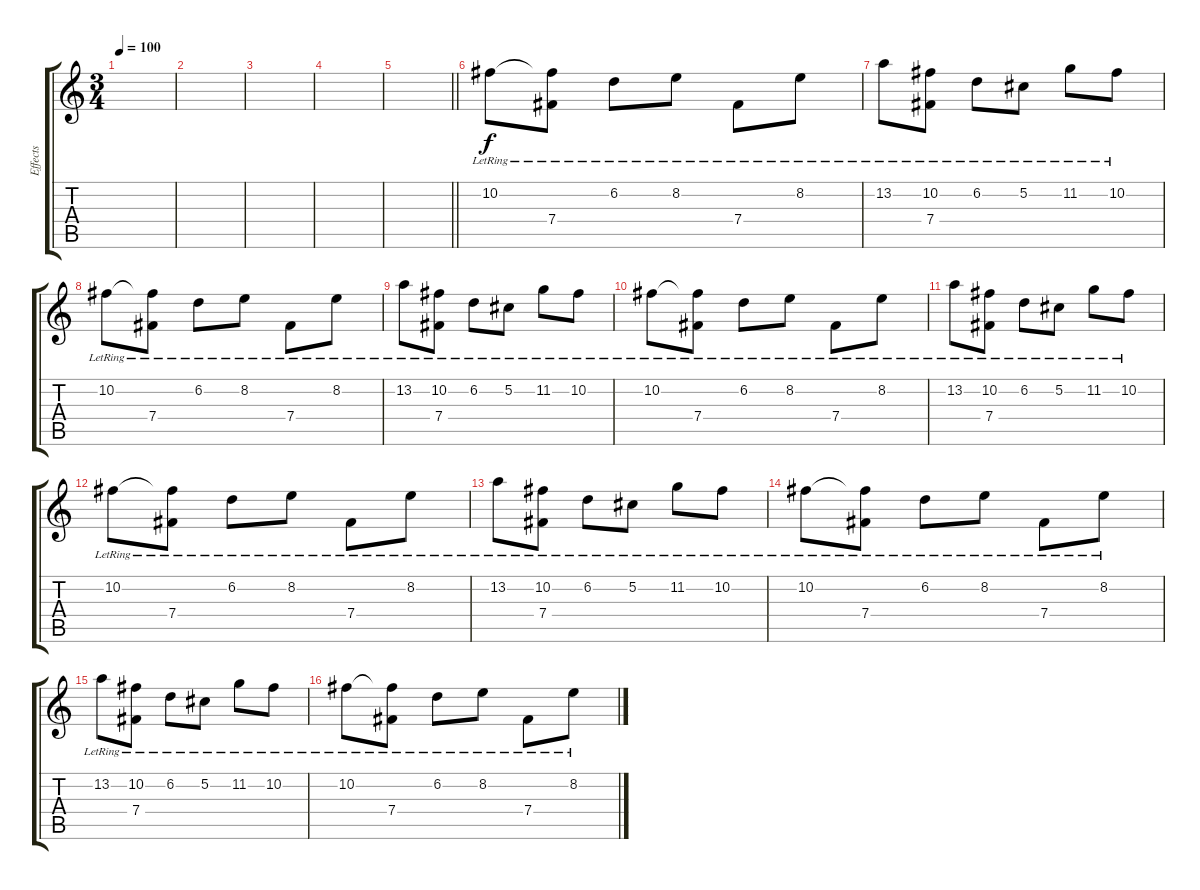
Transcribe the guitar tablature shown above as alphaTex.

\track ("Effects" "Effects") {instrument electricguitarjazz}
\staff {score tabs}
\tuning (Db4 Ab3 E3 B2 Gb2 B1) {hide}
\ts (3 4)
\tempo 100
\clef g2
\ks c
|
|
|
|
\barLineRight lightlight
|
10.2{lr}.8{volume 13 instrument electricguitarjazz} (10.2{t} 7.4{lr}).8 6.2{lr}.8 8.2{lr}.8 7.4{lr}.8 8.2{lr}.8 |
13.2{lr}.8 (10.2 7.4{lr}).8 6.2{lr}.8 5.2{lr}.8 11.2{lr}.8 10.2{lr}.8 |
10.2{lr}.8 (10.2{t} 7.4{lr}).8 6.2{lr}.8 8.2{lr}.8 7.4{lr}.8 8.2{lr}.8 |
13.2{lr}.8 (10.2 7.4{lr}).8 6.2{lr}.8 5.2{lr}.8 11.2{lr}.8 10.2{lr}.8 |
10.2{lr}.8 (10.2{t} 7.4{lr}).8 6.2{lr}.8 8.2{lr}.8 7.4{lr}.8 8.2{lr}.8 |
13.2{lr}.8 (10.2 7.4{lr}).8 6.2{lr}.8 5.2{lr}.8 11.2{lr}.8 10.2{lr}.8 |
10.2{lr}.8 (10.2{t} 7.4{lr}).8 6.2{lr}.8 8.2{lr}.8 7.4{lr}.8 8.2{lr}.8 |
13.2{lr}.8 (10.2 7.4{lr}).8 6.2{lr}.8 5.2{lr}.8 11.2{lr}.8 10.2{lr}.8 |
10.2{lr}.8 (10.2{t} 7.4{lr}).8 6.2{lr}.8 8.2{lr}.8 7.4{lr}.8 8.2{lr}.8 |
13.2{lr}.8 (10.2 7.4{lr}).8 6.2{lr}.8 5.2{lr}.8 11.2{lr}.8 10.2{lr}.8 |
10.2{lr}.8 (10.2{t} 7.4{lr}).8 6.2{lr}.8 8.2{lr}.8 7.4{lr}.8 8.2{lr}.8
